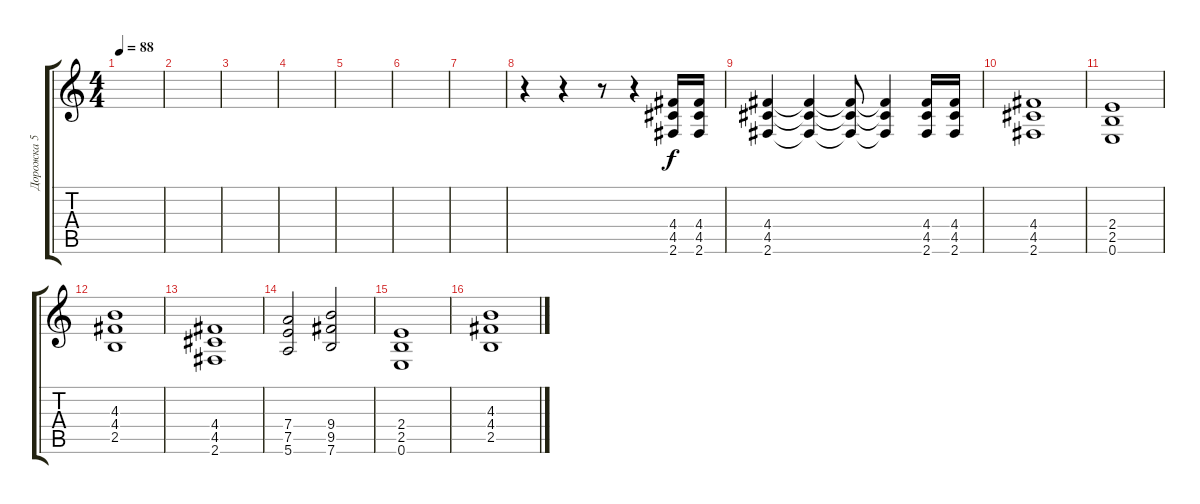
\track ("Дорожка 5" "Дорожка 5") {instrument distortionguitar}
\staff {score tabs}
\tuning (E4 B3 G3 D3 A2 E2) {hide}
\ts (4 4)
\tempo 88
\clef g2
\ks c
|
|
|
|
|
|
|
r.4 r.4 r.8 r.4 (4.4 4.5 2.6).16 (4.4 4.5 2.6).16 |
(4.4 4.5 2.6).4 (4.4{t} 4.5{t} 2.6{t}).4 (4.4{t} 4.5{t} 2.6{t}).8 (4.4{t} 4.5{t} 2.6{t}).4 (4.4 4.5 2.6).16 (4.4 4.5 2.6).16 |
(4.4 4.5 2.6).1 |
(2.4 2.5 0.6).1 |
(4.3 4.4 2.5).1 |
(4.4 4.5 2.6).1 |
(7.4 7.5 5.6).2 (9.4 9.5 7.6).2 |
(2.4 2.5 0.6).1 |
(4.3 4.4 2.5).1
